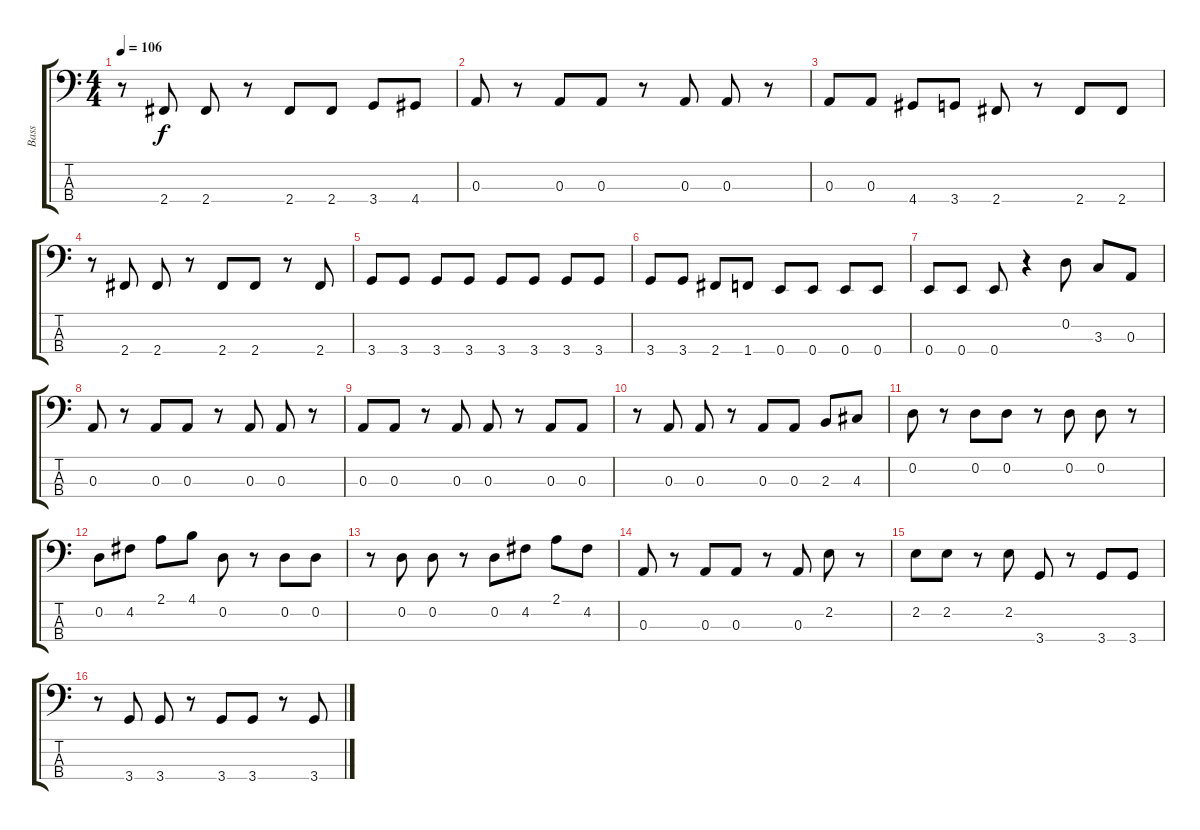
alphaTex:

\track ("Bass" "Bass") {instrument electricbassfinger}
\staff {score tabs}
\tuning (G2 D2 A1 E1) {hide}
\ts (4 4)
\tempo 106
\clef f4
\ks c
r.8{dy f} 2.4.8 2.4.8 r.8 2.4.8 2.4.8 3.4.8 4.4.8 |
0.3.8 r.8 0.3.8 0.3.8 r.8 0.3.8 0.3.8 r.8 |
0.3.8 0.3.8 4.4.8 3.4.8 2.4.8 r.8 2.4.8 2.4.8 |
r.8 2.4.8 2.4.8 r.8 2.4.8 2.4.8 r.8 2.4.8 |
3.4.8 3.4.8 3.4.8 3.4.8 3.4.8 3.4.8 3.4.8 3.4.8 |
3.4.8 3.4.8 2.4.8 1.4.8 0.4.8 0.4.8 0.4.8 0.4.8 |
0.4.8 0.4.8 0.4.8 r.4 0.2.8 3.3.8 0.3.8 |
0.3.8 r.8 0.3.8 0.3.8 r.8 0.3.8 0.3.8 r.8 |
0.3.8 0.3.8 r.8 0.3.8 0.3.8 r.8 0.3.8 0.3.8 |
r.8 0.3.8 0.3.8 r.8 0.3.8 0.3.8 2.3.8 4.3.8 |
0.2.8 r.8 0.2.8 0.2.8 r.8 0.2.8 0.2.8 r.8 |
0.2.8 4.2.8 2.1.8 4.1.8 0.2.8 r.8 0.2.8 0.2.8 |
r.8 0.2.8 0.2.8 r.8 0.2.8 4.2.8 2.1.8 4.2.8 |
0.3.8 r.8 0.3.8 0.3.8 r.8 0.3.8 2.2.8 r.8 |
2.2.8 2.2.8 r.8 2.2.8 3.4.8 r.8 3.4.8 3.4.8 |
r.8 3.4.8 3.4.8 r.8 3.4.8 3.4.8 r.8 3.4.8
